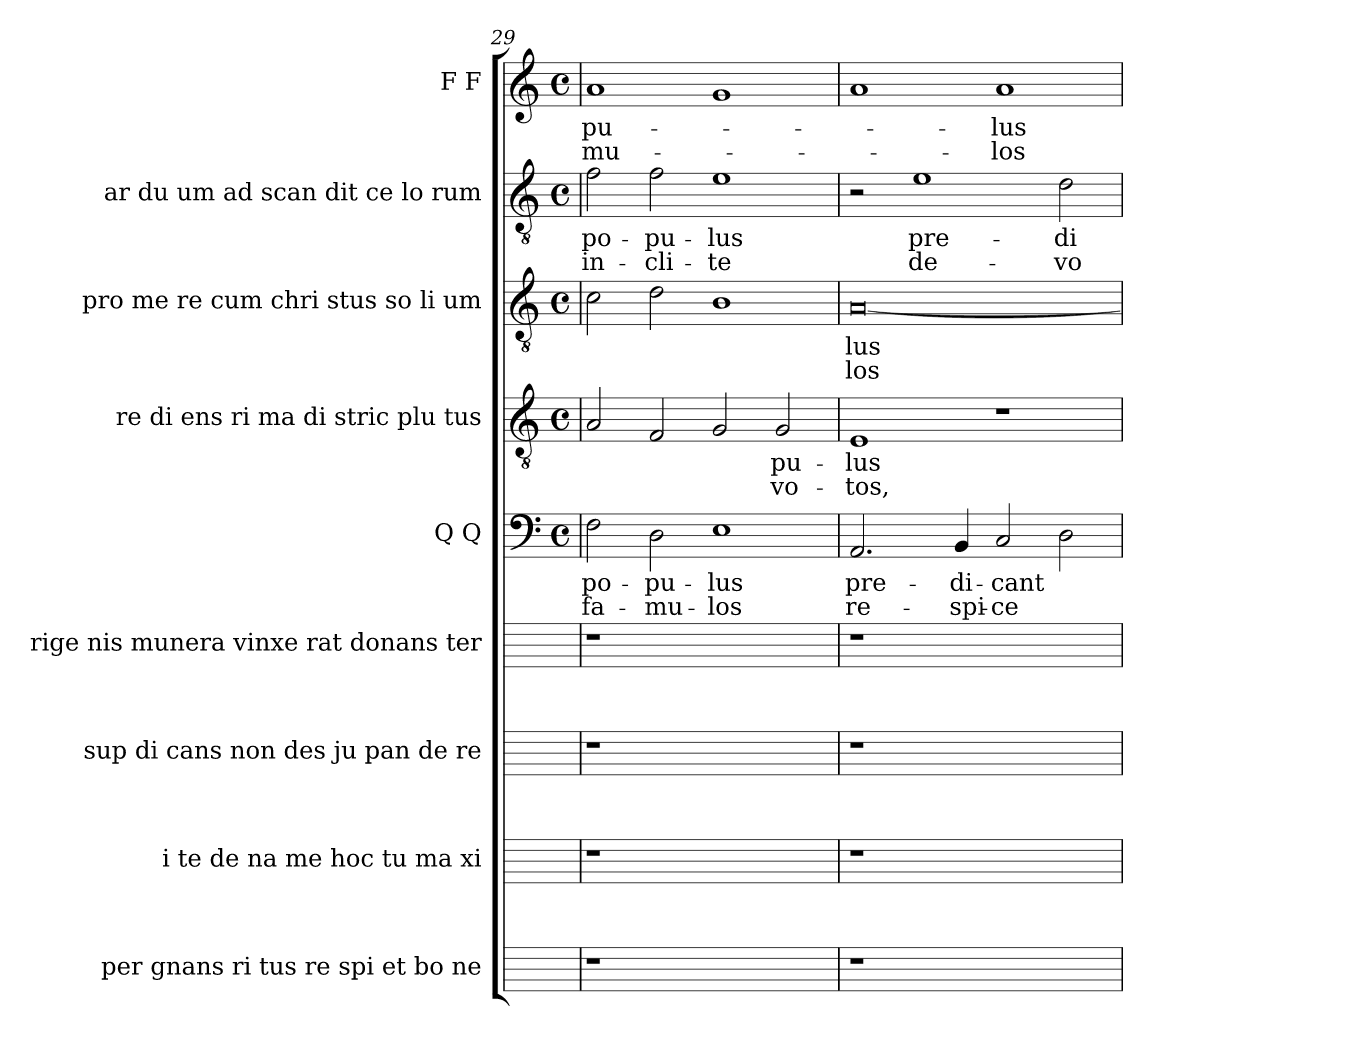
**kern	**kern	**kern	**kern	**kern	**text	**text	**kern	**text	**text	**kern	**text	**text	**kern	**text	**text	**kern	**text	**text
*part9	*part8	*part7	*part6	*part5	*part5	*part5	*part4	*part4	*part4	*part3	*part3	*part3	*part2	*part2	*part2	*part1	*part1	*part1
*staff9	*staff8	*staff7	*staff6	*staff5	*staff5	*staff5	*staff4	*staff4	*staff4	*staff3	*staff3	*staff3	*staff2	*staff2	*staff2	*staff1	*staff1	*staff1
*I"per  gnans  ri tus re  spi  et bo ne	*I"i  te de  na  me hoc tu  ma xi	*I"sup  di cans non des  ju  pan de re	*I"rige nis munera  vinxe rat donans ter	*I"Q  Q	*	*	*I"re di ens  ri ma di stric  plu  tus	*	*	*I"pro me re cum chri  stus so li um	*	*	*I"ar du um  ad  scan dit  ce lo rum	*	*	*I"F  F	*	*
*	*	*I'P	*	*	*	*	*	*	*	*I'Ch	*	*	*	*	*	*	*	*
*	*	*	*	*clefF4	*	*	*clefGv2	*	*	*clefGv2	*	*	*clefGv2	*	*	*clefG2	*	*
*	*	*	*	*M4/4	*	*	*M4/4	*	*	*M4/4	*	*	*M4/4	*	*	*M4/4	*	*
*	*	*	*	*met(c)	*	*	*met(c)	*	*	*met(c)	*	*	*met(c)	*	*	*met(c)	*	*
=29	=29	=29	=29	=29	=29!	=29!	=29	=29!	=29!	=29	=29!	=29!	=29	=29!	=29!	=29!	=29!	=29!
!	!	!	!	!	!LO:LY:b:cj	!LO:LY:b:cj	!	!	!	!	!	!	!	!LO:LY:b:cj	!LO:LY:b:cj	!	!LO:LY:b:cj	!LO:LY:b:cj
1r	1r	1r	1r	2F\	po-	-fa-	2A/	.	.	2c\	.	.	2f\	po-	-in-	1a	-pu-	-mu-
!	!	!	!	!	!LO:LY:b:cj	!LO:LY:b:cj	!	!	!	!	!	!	!	!LO:LY:b:cj	!LO:LY:b:cj	!	!	!
.	.	.	.	2D\	-pu-	-mu-	2F/	.	.	2d\	.	.	2f\	-pu-	-cli-	.	.	.
!	!	!	!	!	!LO:LY:b:cj	!LO:LY:b:cj	!	!	!	!	!	!	!	!LO:LY:b:cj	!LO:LY:b:cj	!	!	!
1ryy	1ryy	1ryy	1ryy	1E	-lus	los	2G/	.	.	1B	.	.	1e	-lus	te	1g	.	.
!	!	!	!	!	!	!	!	!LO:LY:b:cj	!LO:LY:b:cj	!	!	!	!	!	!	!	!	!
.	.	.	.	.	.	.	2G/	-pu-	-vo-	.	.	.	.	.	.	.	.	.
=30	=30	=30	=30	=30	=30!	=30!	=30	=30!	=30!	=30	=30!	=30!	=30	=30!	=30!	=30!	=30!	=30!
!	!	!	!	!	!LO:LY:b:cj	!LO:LY:b:cj	!	!LO:LY:b:cj	!LO:LY:b:cj	!	!LO:LY:b:cj	!LO:LY:b:cj	!	!	!	!	!	!
1r	1r	1r	1r	2.AA/	pre-	-re-	1E	-lus	tos,	[>0A	-lus	los	2r	.	.	1a	.	.
!	!	!	!	!	!	!	!	!	!	!	!	!	!	!LO:LY:b:cj	!LO:LY:b:cj	!	!	!
.	.	.	.	.	.	.	.	.	.	.	.	.	1e	pre-	-de-	.	.	.
!	!	!	!	!	!LO:LY:b:cj	!LO:LY:b:cj	!	!	!	!	!	!	!	!	!	!	!	!
.	.	.	.	4BB/	-di-	-spi-	.	.	.	.	.	.	.	.	.	.	.	.
!	!	!	!	!	!LO:LY:b	!LO:LY:b:cj	!	!	!	!	!	!	!	!	!	!	!LO:LY:b:cj	!LO:LY:b:cj
1ryy	1ryy	1ryy	1ryy	2C/	-cant	ce	1r	.	.	.	.	.	.	.	.	1a	-lus	los
!	!	!	!	!	!	!	!	!	!	!	!	!	!	!LO:LY:b:cj	!LO:LY:b:cj	!	!	!
.	.	.	.	2D\	.	.	.	.	.	.	.	.	2d\	-di-	-vo-	.	.	.
=	=	=	=	=	=!	=!	=	=!	=!	=	=!	=!	=	=!	=!	=!	=!	=!
*-	*-	*-	*-	*-	*-	*-	*-	*-	*-	*-	*-	*-	*-	*-	*-	*-	*-	*-
